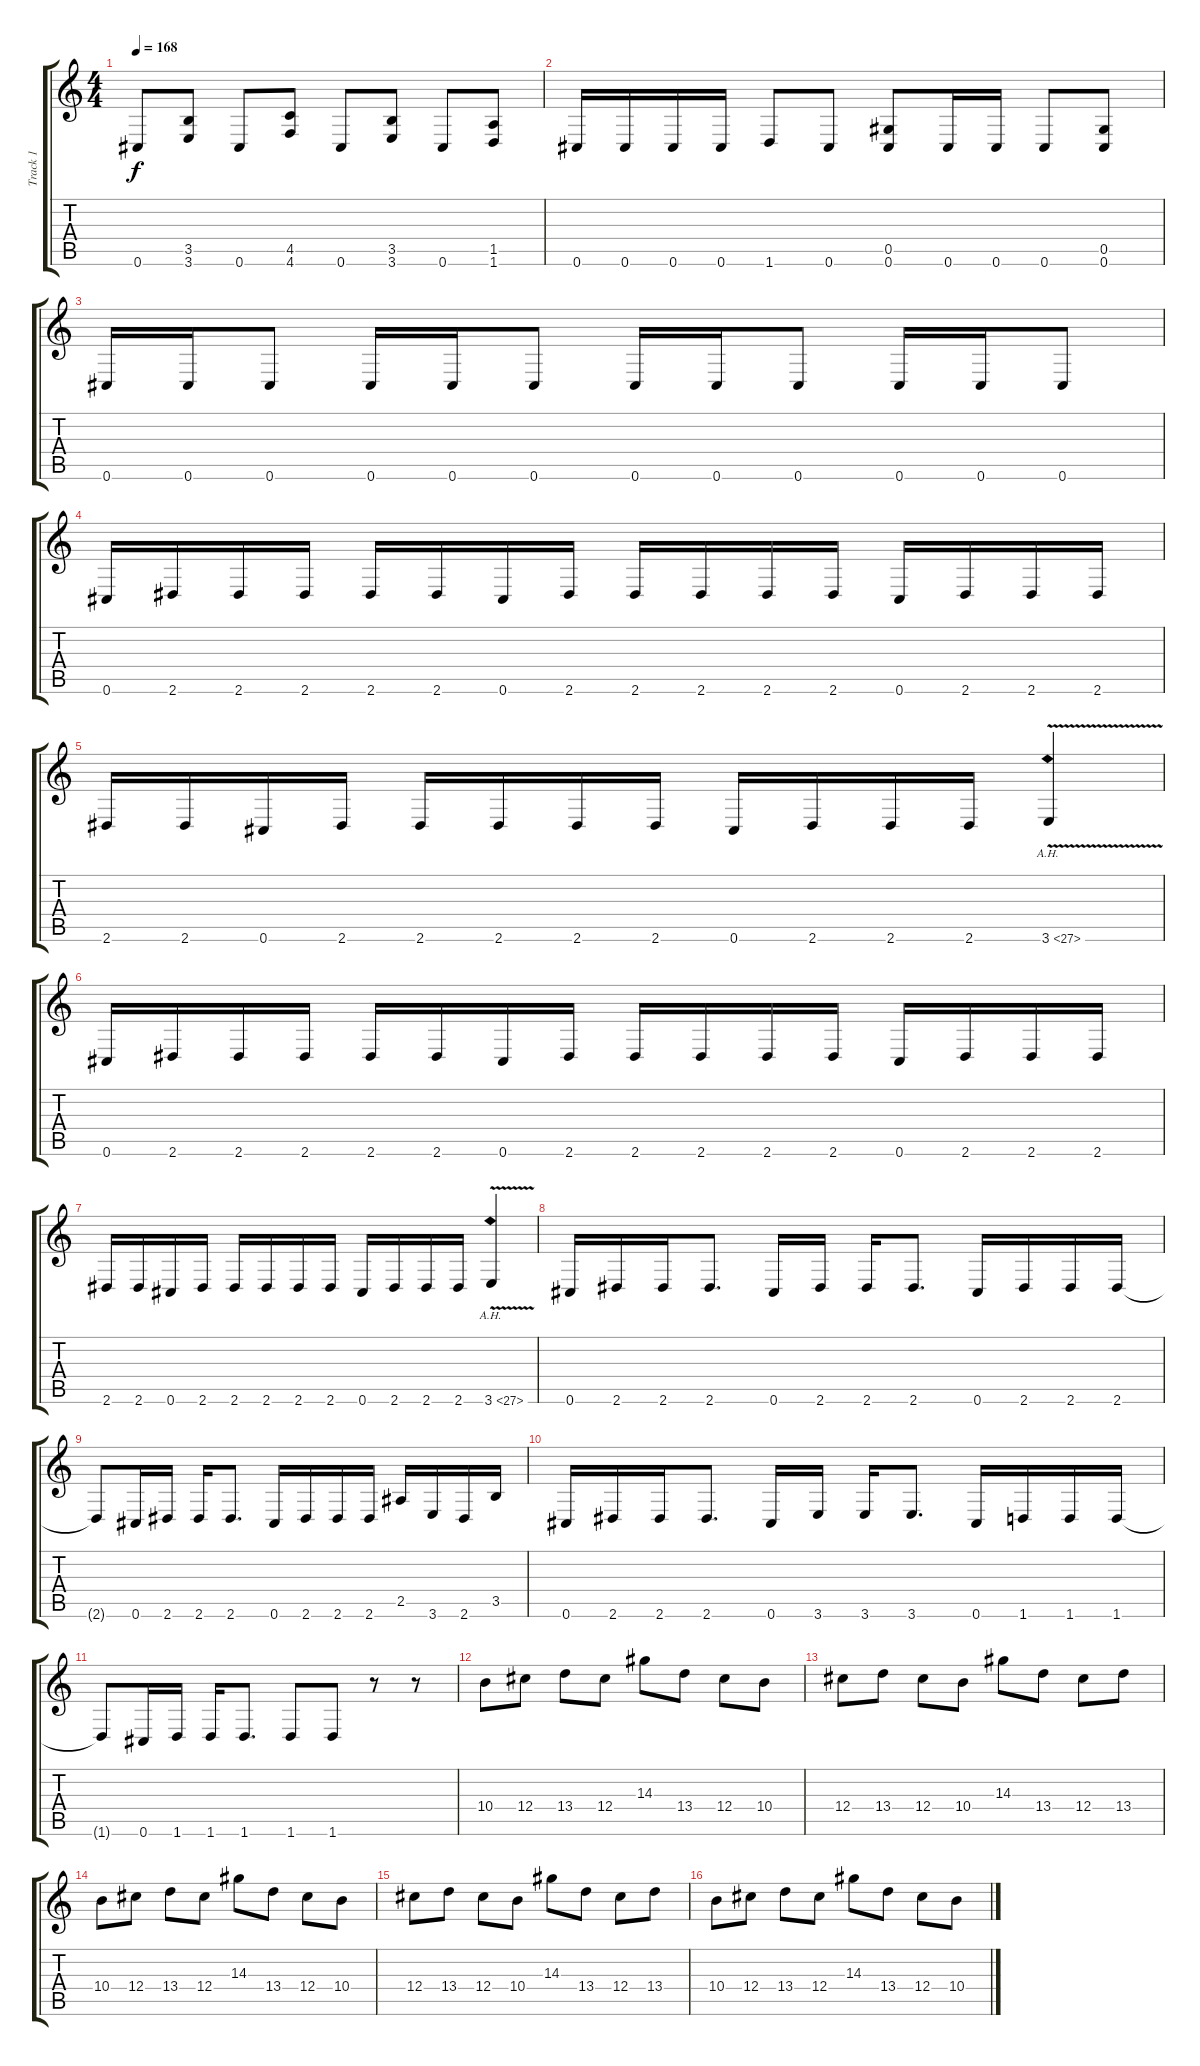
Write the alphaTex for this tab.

\track ("Track 1" "Track 1") {instrument distortionguitar}
\staff {score tabs}
\tuning (Eb4 Bb3 Gb3 Db3 Ab2 Db2) {hide}
\ts (4 4)
\tempo 168
\clef g2
\ks c
0.6.8{dy f} (3.5 3.6).8 0.6.8 (4.5 4.6).8 0.6.8 (3.5 3.6).8 0.6.8 (1.5 1.6).8 |
0.6.16 0.6.16 0.6.16 0.6.16 1.6.8 0.6.8 (0.5 0.6).8 0.6.16 0.6.16 0.6.8 (0.5 0.6).8 |
0.6.16 0.6.16 0.6.8 0.6.16 0.6.16 0.6.8 0.6.16 0.6.16 0.6.8 0.6.16 0.6.16 0.6.8 |
0.6.16 2.6.16 2.6.16 2.6.16 2.6.16 2.6.16 0.6.16 2.6.16 2.6.16 2.6.16 2.6.16 2.6.16 0.6.16 2.6.16 2.6.16 2.6.16 |
2.6.16 2.6.16 0.6.16 2.6.16 2.6.16 2.6.16 2.6.16 2.6.16 0.6.16 2.6.16 2.6.16 2.6.16 3.6{ah 24 v}.4 |
0.6.16 2.6.16 2.6.16 2.6.16 2.6.16 2.6.16 0.6.16 2.6.16 2.6.16 2.6.16 2.6.16 2.6.16 0.6.16 2.6.16 2.6.16 2.6.16 |
2.6.16 2.6.16 0.6.16 2.6.16 2.6.16 2.6.16 2.6.16 2.6.16 0.6.16 2.6.16 2.6.16 2.6.16 3.6{ah 24 v}.4 |
0.6.16 2.6.16 2.6.16 2.6.8{d} 0.6.16 2.6.16 2.6.16 2.6.8{d} 0.6.16 2.6.16 2.6.16 2.6.16 |
2.6{t}.8 0.6.16 2.6.16 2.6.16 2.6.8{d} 0.6.16 2.6.16 2.6.16 2.6.16 2.5.16 3.6.16 2.6.16 3.5.16 |
0.6.16 2.6.16 2.6.16 2.6.8{d} 0.6.16 3.6.16 3.6.16 3.6.8{d} 0.6.16 1.6.16 1.6.16 1.6.16 |
1.6{t}.8 0.6.16 1.6.16 1.6.16 1.6.8{d} 1.6.8 1.6.8 r.8 r.8 |
10.4.8 12.4.8 13.4.8 12.4.8 14.3.8 13.4.8 12.4.8 10.4.8 |
12.4.8 13.4.8 12.4.8 10.4.8 14.3.8 13.4.8 12.4.8 13.4.8 |
10.4.8 12.4.8 13.4.8 12.4.8 14.3.8 13.4.8 12.4.8 10.4.8 |
12.4.8 13.4.8 12.4.8 10.4.8 14.3.8 13.4.8 12.4.8 13.4.8 |
10.4.8 12.4.8 13.4.8 12.4.8 14.3.8 13.4.8 12.4.8 10.4.8
